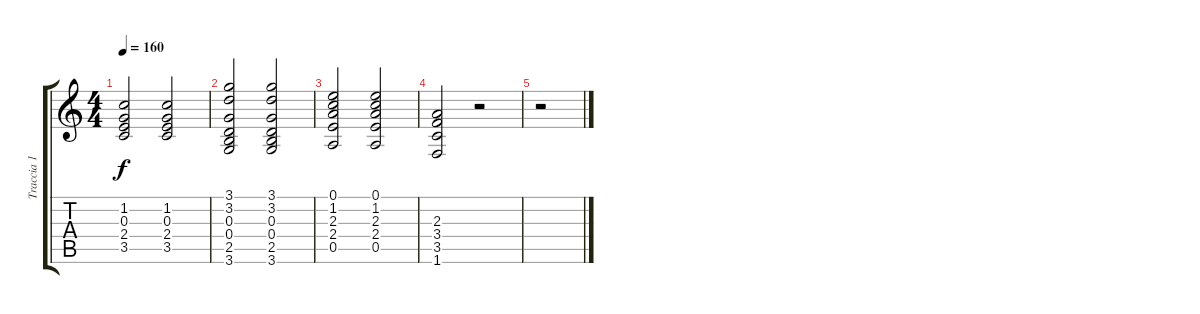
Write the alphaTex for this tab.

\track ("Traccia 1" "Traccia 1") {instrument acousticguitarsteel}
\staff {score tabs}
\tuning (E4 B3 G3 D3 A2 E2) {hide}
\ts (4 4)
\tempo 160
\clef g2
\ks c
(1.2 0.3 2.4 3.5).2{dy f} (1.2 0.3 2.4 3.5).2 |
(3.1 3.2 0.3 0.4 2.5 3.6).2 (3.1 3.2 0.3 0.4 2.5 3.6).2 |
(0.1 1.2 2.3 2.4 0.5).2 (0.1 1.2 2.3 2.4 0.5).2 |
(2.3 3.4 3.5 1.6).2 r.2 |
r.2
